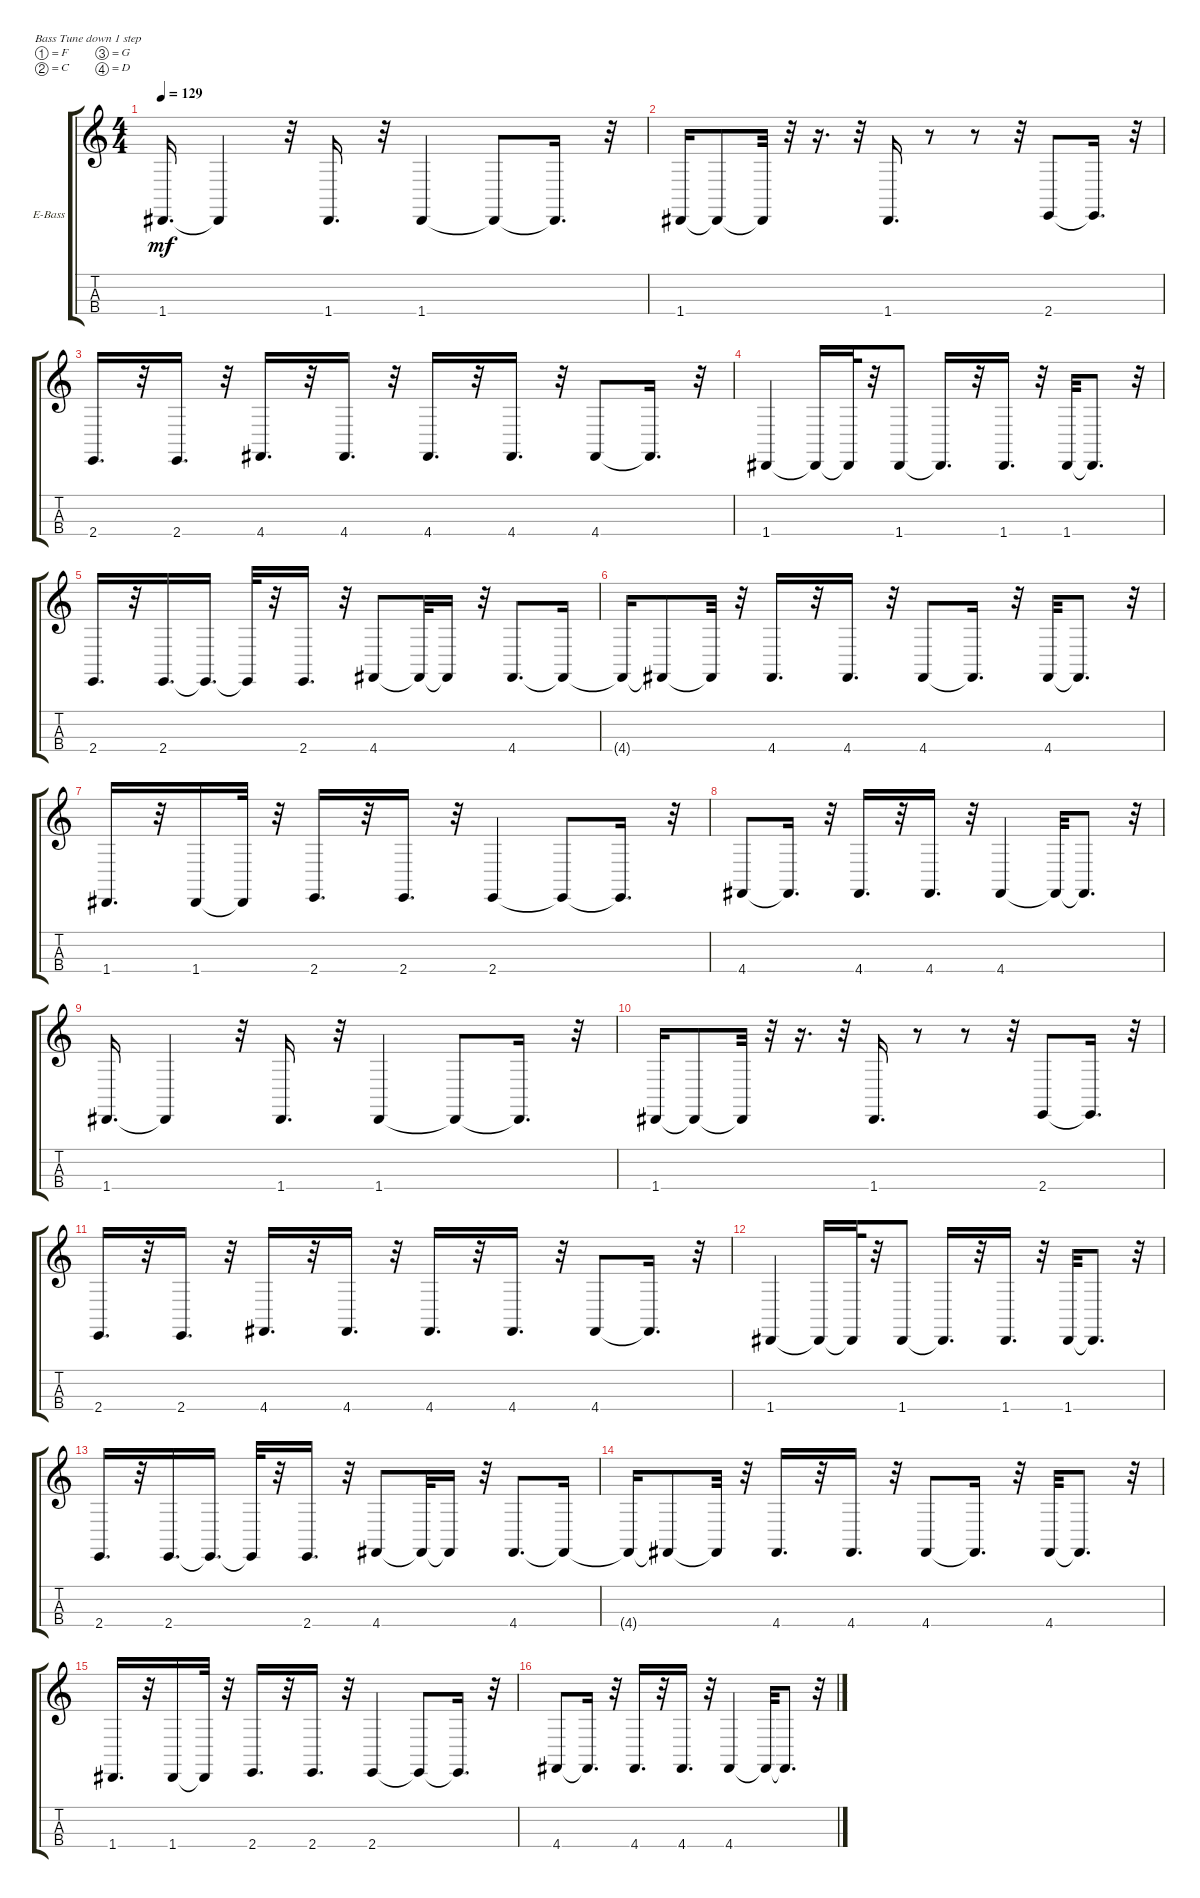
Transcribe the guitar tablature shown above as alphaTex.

\bracketExtendMode groupsimilarinstruments
\firstSystemTrackNameOrientation horizontal
\otherSystemsTrackNameOrientation horizontal
\track ("Electric Bass" "E-Bass") {instrument electricbassfinger}
\staff {score tabs}
\tuning (F2 C2 G1 D1)
\ts (4 4)
\tempo 129
\clef g2
\scale
0.333333
\ks c
1.4.16{d dy mf} 1.4{t}.4 r.32 1.4.16{d} r.32 1.4.4 1.4{t}.8 1.4{t}.16{d} r.32 |
\scale
0.333333 1.4.16 1.4{t}.8 1.4{t}.32 r.32 r.16{d} r.32 1.4.16{d} r.8 r.8 r.32 2.4.8 2.4{t}.16{d} r.32 |
\scale
0.333333 2.4.16{d} r.32 2.4.16{d} r.32 4.4.16{d} r.32 4.4.16{d} r.32 4.4.16{d} r.32 4.4.16{d} r.32 4.4.8 4.4{t}.16{d} r.32 |
\scale
0.333333 1.4.4 1.4{t}.16 1.4{t}.32 r.32 1.4.8 1.4{t}.16{d} r.32 1.4.16{d} r.32 1.4.32 1.4{t}.8{d} r.32 |
\scale
0.333333 2.4.16{d} r.32 2.4.16{d} 2.4{t}.16{d} 2.4{t}.32 r.32 2.4.16{d} r.32 4.4.8 4.4{t}.32 4.4{t}.16 r.32 4.4.8{d} 4.4{t}.16 |
\scale
0.333333 4.4{t}.16 4.4{t}.8 4.4{t}.32 r.32 4.4.16{d} r.32 4.4.16{d} r.32 4.4.8 4.4{t}.16{d} r.32 4.4.32 4.4{t}.8{d} r.32 |
\scale
0.333333 1.4.16{d} r.32 1.4.16 1.4{t}.32 r.32 2.4.16{d} r.32 2.4.16{d} r.32 2.4.4 2.4{t}.8 2.4{t}.16{d} r.32 |
\scale
0.333333 4.4.8 4.4{t}.16{d} r.32 4.4.16{d} r.32 4.4.16{d} r.32 4.4.4 4.4{t}.32 4.4{t}.8{d} r.32 |
\scale
0.333333 1.4.16{d} 1.4{t}.4 r.32 1.4.16{d} r.32 1.4.4 1.4{t}.8 1.4{t}.16{d} r.32 |
\scale
0.333333 1.4.16 1.4{t}.8 1.4{t}.32 r.32 r.16{d} r.32 1.4.16{d} r.8 r.8 r.32 2.4.8 2.4{t}.16{d} r.32 |
\scale
0.333333 2.4.16{d} r.32 2.4.16{d} r.32 4.4.16{d} r.32 4.4.16{d} r.32 4.4.16{d} r.32 4.4.16{d} r.32 4.4.8 4.4{t}.16{d} r.32 |
\scale
0.333333 1.4.4 1.4{t}.16 1.4{t}.32 r.32 1.4.8 1.4{t}.16{d} r.32 1.4.16{d} r.32 1.4.32 1.4{t}.8{d} r.32 |
\scale
0.333333 2.4.16{d} r.32 2.4.16{d} 2.4{t}.16{d} 2.4{t}.32 r.32 2.4.16{d} r.32 4.4.8 4.4{t}.32 4.4{t}.16 r.32 4.4.8{d} 4.4{t}.16 |
\scale
0.333333 4.4{t}.16 4.4{t}.8 4.4{t}.32 r.32 4.4.16{d} r.32 4.4.16{d} r.32 4.4.8 4.4{t}.16{d} r.32 4.4.32 4.4{t}.8{d} r.32 |
\scale
0.333333 1.4.16{d} r.32 1.4.16 1.4{t}.32 r.32 2.4.16{d} r.32 2.4.16{d} r.32 2.4.4 2.4{t}.8 2.4{t}.16{d} r.32 |
\scale
0.333333 4.4.8 4.4{t}.16{d} r.32 4.4.16{d} r.32 4.4.16{d} r.32 4.4.4 4.4{t}.32 4.4{t}.8{d} r.32
